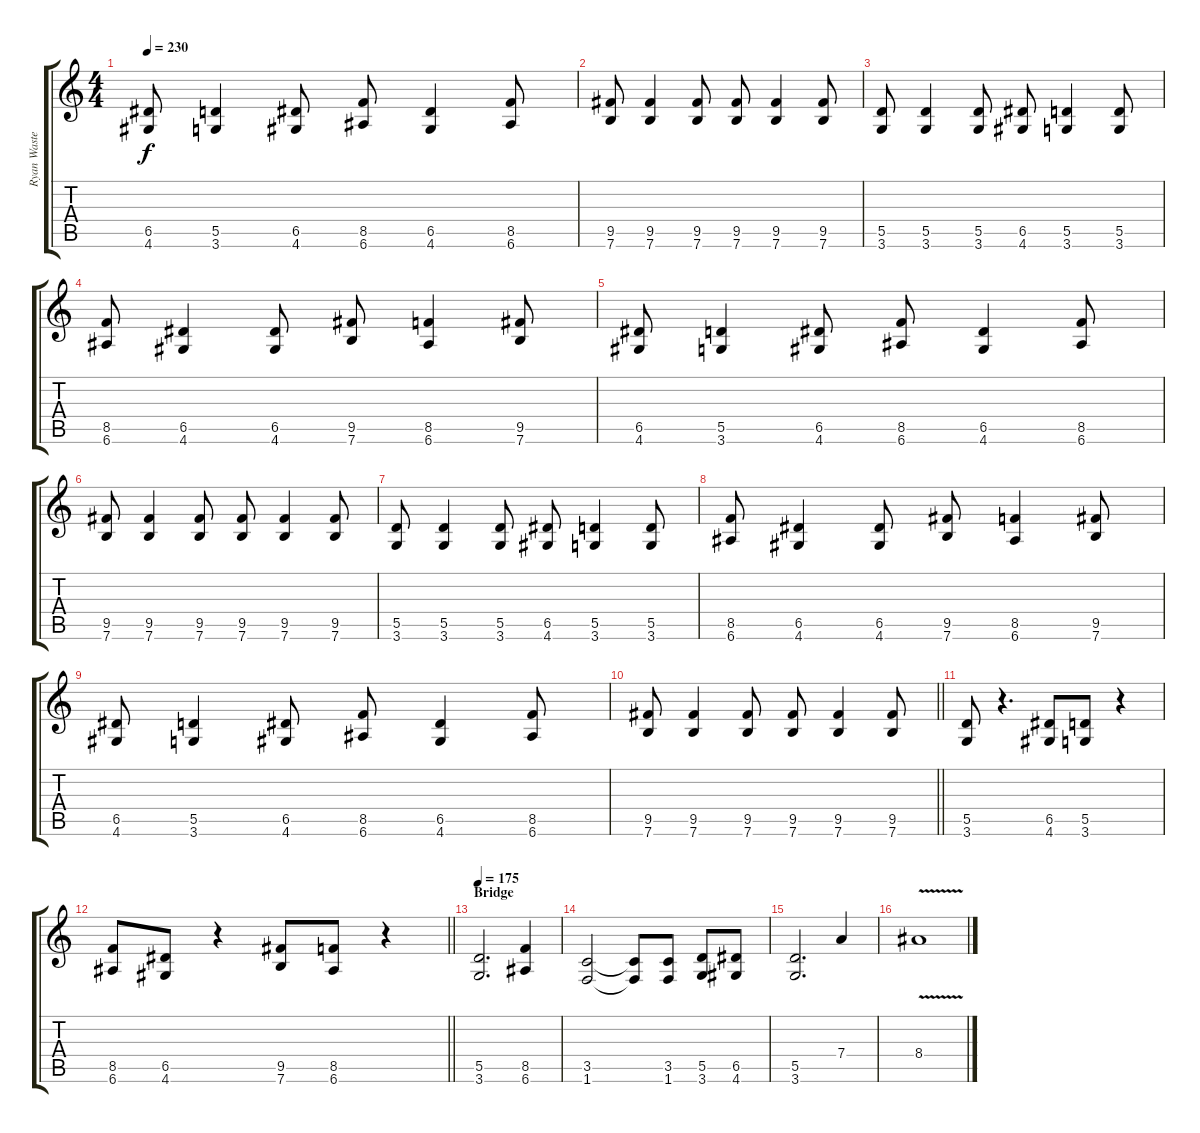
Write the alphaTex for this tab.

\track ("Ryan Waste (Left)" "Ryan Waste") {instrument distortionguitar}
\staff {score tabs}
\tuning (E4 B3 G3 D3 A2 E2) {hide}
\ts (4 4)
\tempo 230
\clef g2
\ks c
(6.5 4.6).8{dy f} (5.5 3.6).4 (6.5 4.6).8 (8.5 6.6).8 (6.5 4.6).4 (8.5 6.6).8 |
(9.5 7.6).8 (9.5 7.6).4 (9.5 7.6).8 (9.5 7.6).8 (9.5 7.6).4 (9.5 7.6).8 |
(5.5 3.6).8 (5.5 3.6).4 (5.5 3.6).8 (6.5 4.6).8 (5.5 3.6).4 (5.5 3.6).8 |
(8.5 6.6).8 (6.5 4.6).4 (6.5 4.6).8 (9.5 7.6).8 (8.5 6.6).4 (9.5 7.6).8 |
(6.5 4.6).8 (5.5 3.6).4 (6.5 4.6).8 (8.5 6.6).8 (6.5 4.6).4 (8.5 6.6).8 |
(9.5 7.6).8 (9.5 7.6).4 (9.5 7.6).8 (9.5 7.6).8 (9.5 7.6).4 (9.5 7.6).8 |
(5.5 3.6).8 (5.5 3.6).4 (5.5 3.6).8 (6.5 4.6).8 (5.5 3.6).4 (5.5 3.6).8 |
(8.5 6.6).8 (6.5 4.6).4 (6.5 4.6).8 (9.5 7.6).8 (8.5 6.6).4 (9.5 7.6).8 |
(6.5 4.6).8 (5.5 3.6).4 (6.5 4.6).8 (8.5 6.6).8 (6.5 4.6).4 (8.5 6.6).8 |
\barLineRight lightlight
(9.5 7.6).8 (9.5 7.6).4 (9.5 7.6).8 (9.5 7.6).8 (9.5 7.6).4 (9.5 7.6).8 |
(5.5 3.6).8 r.4{d} (6.5 4.6).8 (5.5 3.6).8 r.4 |
\barLineRight lightlight
(8.5 6.6).8 (6.5 4.6).8 r.4 (9.5 7.6).8 (8.5 6.6).8 r.4 |
\section ("" "Bridge")
\tempo 175
(5.5 3.6).2{d} (8.5 6.6).4 |
(3.5 1.6).2 (3.5{t} 1.6{t}).8 (3.5 1.6).8 (5.5 3.6).8 (6.5 4.6).8 |
(5.5 3.6).2{d} 7.4.4 |
8.4{v}.1
